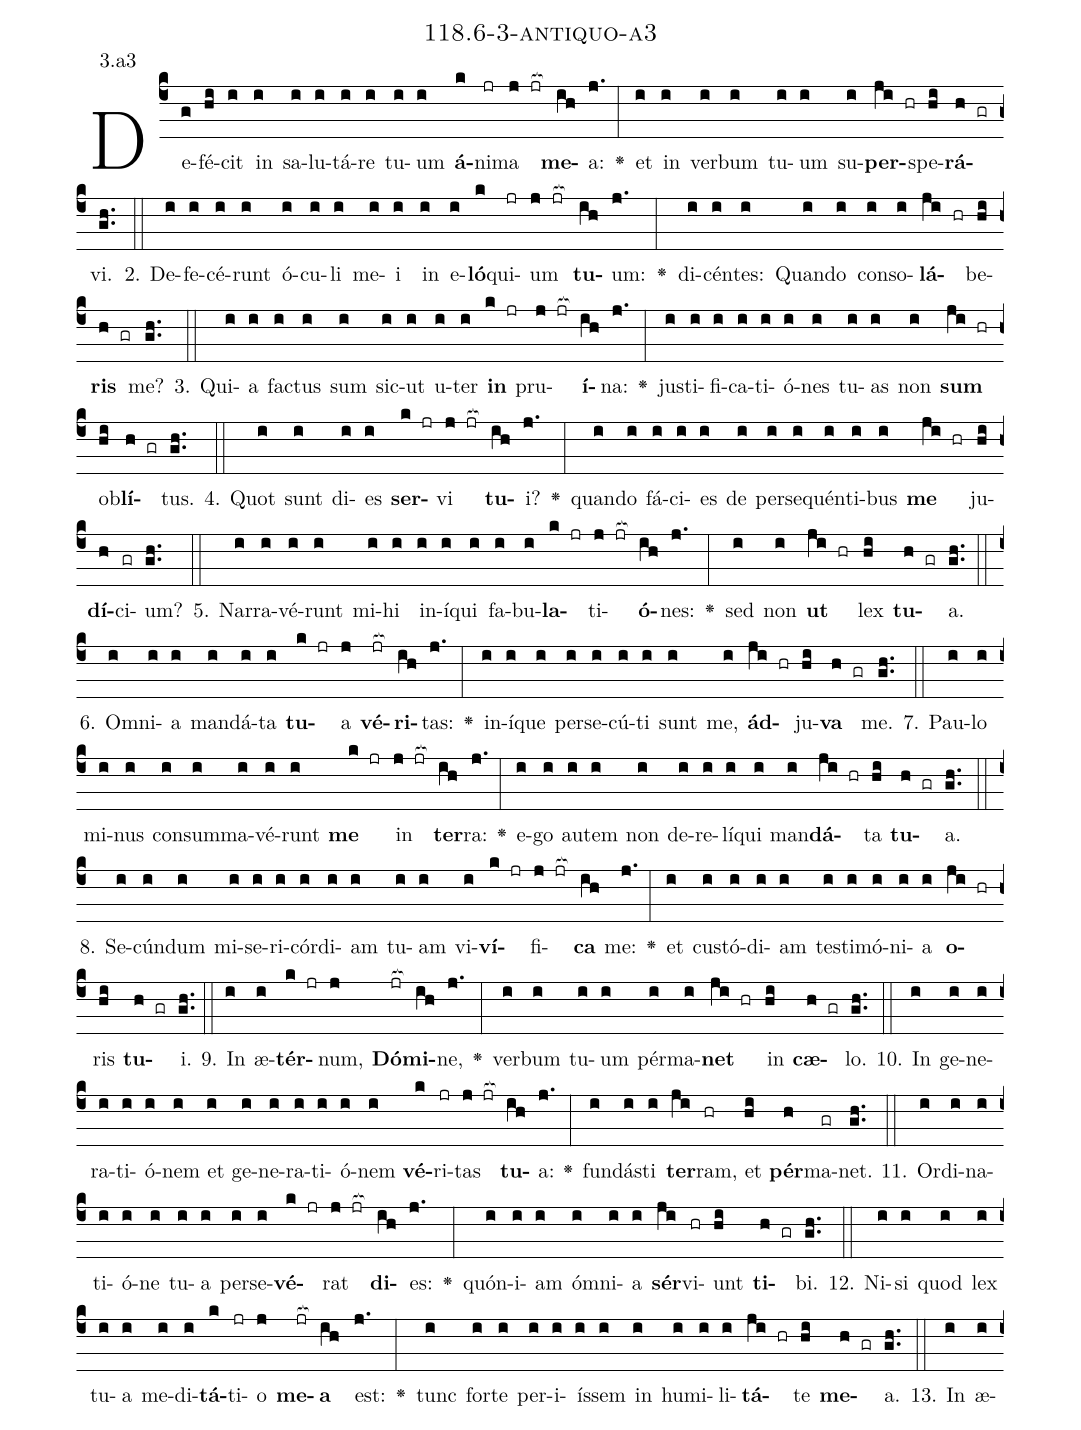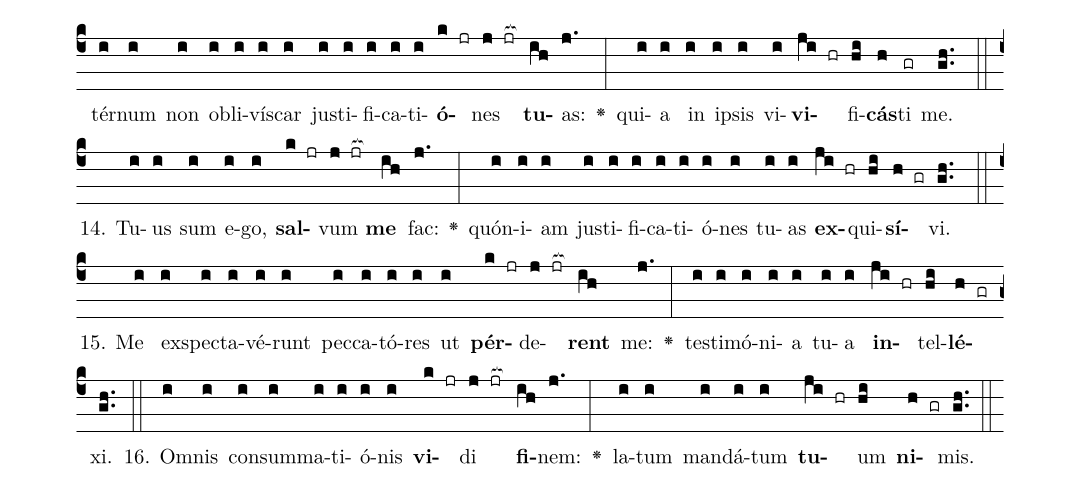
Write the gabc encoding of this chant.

name: 118.6-3-antiquo-a3;
annotation: 3.a3;
%%
(c4)De(g)fé(hi)cit(i) in(i) sa(i)lu(i)tá(i)re(i) tu(i)um(i) <b>á</b>(k)ni(jr)ma(j jr[ocb:1{]) <b>me</b>(ih[ocb:0}])a:(j.) <v>\greheightstar</v>(:) et(i) in(i) ver(i)bum(i) tu(i)um(i) su(i)<b>per</b>(ji hr)spe(hi)<b>rá</b>(h gr)vi.(gh..) (::)
2. De(i)fe(i)cé(i)runt(i) ó(i)cu(i)li(i) me(i)i(i) in(i) e(i)<b>ló</b>(k)qui(jr)um(j jr[ocb:1{]) <b>tu</b>(ih[ocb:0}])um:(j.) <v>\greheightstar</v>(:) di(i)cén(i)tes:(i) Quan(i)do(i) con(i)so(i)<b>lá</b>(ji hr)be(hi)<b>ris</b>(h gr) me?(gh..) (::)
3. Qui(i)a(i) fac(i)tus(i) sum(i) sic(i)ut(i) u(i)ter(i) <b>in</b>(k jr) pru(j jr[ocb:1{])<b>í</b>(ih[ocb:0}])na:(j.) <v>\greheightstar</v>(:) jus(i)ti(i)fi(i)ca(i)ti(i)ó(i)nes(i) tu(i)as(i) non(i) <b>sum</b>(ji hr) ob(hi)<b>lí</b>(h gr)tus.(gh..) (::)
4. Quot(i) sunt(i) di(i)es(i) <b>ser</b>(k jr)vi(j jr[ocb:1{]) <b>tu</b>(ih[ocb:0}])i?(j.) <v>\greheightstar</v>(:) quan(i)do(i) fá(i)ci(i)es(i) de(i) per(i)se(i)quén(i)ti(i)bus(i) <b>me</b>(ji hr) ju(hi)<b>dí</b>(h)ci(gr)um?(gh..) (::)
5. Nar(i)ra(i)vé(i)runt(i) mi(i)hi(i) in(i)í(i)qui(i) fa(i)bu(i)<b>la</b>(k jr)ti(j jr[ocb:1{])<b>ó</b>(ih[ocb:0}])nes:(j.) <v>\greheightstar</v>(:) sed(i) non(i) <b>ut</b>(ji hr) lex(hi) <b>tu</b>(h gr)a.(gh..) (::)
6. Om(i)ni(i)a(i) man(i)dá(i)ta(i) <b>tu</b>(k jr)a(j) <b>vé</b>(jr[ocb:1{])<b>ri</b>(ih[ocb:0}])tas:(j.) <v>\greheightstar</v>(:) in(i)í(i)que(i) per(i)se(i)cú(i)ti(i) sunt(i) me,(i) <b>ád</b>(ji hr)ju(hi)<b>va</b>(h gr) me.(gh..) (::)
7. Pau(i)lo(i) mi(i)nus(i) con(i)sum(i)ma(i)vé(i)runt(i) <b>me</b>(k jr) in(j jr[ocb:1{]) <b>ter</b>(ih[ocb:0}])ra:(j.) <v>\greheightstar</v>(:) e(i)go(i) au(i)tem(i) non(i) de(i)re(i)lí(i)qui(i) man(i)<b>dá</b>(ji hr)ta(hi) <b>tu</b>(h gr)a.(gh..) (::)
8. Se(i)cún(i)dum(i) mi(i)se(i)ri(i)cór(i)di(i)am(i) tu(i)am(i) vi(i)<b>ví</b>(k jr)fi(j jr[ocb:1{])<b>ca</b>(ih[ocb:0}]) me:(j.) <v>\greheightstar</v>(:) et(i) cus(i)tó(i)di(i)am(i) tes(i)ti(i)mó(i)ni(i)a(i) <b>o</b>(ji hr)ris(hi) <b>tu</b>(h gr)i.(gh..) (::)
9. In(i) æ(i)<b>tér</b>(k jr)num,(j) <b>Dó</b>(jr[ocb:1{])<b>mi</b>(ih[ocb:0}])ne,(j.) <v>\greheightstar</v>(:) ver(i)bum(i) tu(i)um(i) pér(i)ma(i)<b>net</b>(ji hr) in(hi) <b>cæ</b>(h gr)lo.(gh..) (::)
10. In(i) ge(i)ne(i)ra(i)ti(i)ó(i)nem(i) et(i) ge(i)ne(i)ra(i)ti(i)ó(i)nem(i) <b>vé</b>(k)ri(jr)tas(j jr[ocb:1{]) <b>tu</b>(ih[ocb:0}])a:(j.) <v>\greheightstar</v>(:) fun(i)dás(i)ti(i) <b>ter</b>(ji)ram,(hr) et(hi) <b>pér</b>(h)ma(gr)net.(gh..) (::)
11. Or(i)di(i)na(i)ti(i)ó(i)ne(i) tu(i)a(i) per(i)se(i)<b>vé</b>(k jr)rat(j jr[ocb:1{]) <b>di</b>(ih[ocb:0}])es:(j.) <v>\greheightstar</v>(:) quón(i)i(i)am(i) óm(i)ni(i)a(i) <b>sér</b>(ji)vi(hr)unt(hi) <b>ti</b>(h gr)bi.(gh..) (::)
12. Ni(i)si(i) quod(i) lex(i) tu(i)a(i) me(i)di(i)<b>tá</b>(k)ti(jr)o(j) <b>me</b>(jr[ocb:1{])<b>a</b>(ih[ocb:0}]) est:(j.) <v>\greheightstar</v>(:) tunc(i) for(i)te(i) per(i)i(i)ís(i)sem(i) in(i) hu(i)mi(i)li(i)<b>tá</b>(ji hr)te(hi) <b>me</b>(h gr)a.(gh..) (::)
13. In(i) æ(i)tér(i)num(i) non(i) ob(i)li(i)vís(i)car(i) jus(i)ti(i)fi(i)ca(i)ti(i)<b>ó</b>(k jr)nes(j jr[ocb:1{]) <b>tu</b>(ih[ocb:0}])as:(j.) <v>\greheightstar</v>(:) qui(i)a(i) in(i) ip(i)sis(i) vi(i)<b>vi</b>(ji hr)fi(hi)<b>cás</b>(h)ti(gr) me.(gh..) (::)
14. Tu(i)us(i) sum(i) e(i)go,(i) <b>sal</b>(k jr)vum(j jr[ocb:1{]) <b>me</b>(ih[ocb:0}]) fac:(j.) <v>\greheightstar</v>(:) quón(i)i(i)am(i) jus(i)ti(i)fi(i)ca(i)ti(i)ó(i)nes(i) tu(i)as(i) <b>ex</b>(ji hr)qui(hi)<b>sí</b>(h gr)vi.(gh..) (::)
15. Me(i) ex(i)spec(i)ta(i)vé(i)runt(i) pec(i)ca(i)tó(i)res(i) ut(i) <b>pér</b>(k jr)de(j jr[ocb:1{])<b>rent</b>(ih[ocb:0}]) me:(j.) <v>\greheightstar</v>(:) tes(i)ti(i)mó(i)ni(i)a(i) tu(i)a(i) <b>in</b>(ji hr)tel(hi)<b>lé</b>(h gr)xi.(gh..) (::)
16. Om(i)nis(i) con(i)sum(i)ma(i)ti(i)ó(i)nis(i) <b>vi</b>(k jr)di(j jr[ocb:1{]) <b>fi</b>(ih[ocb:0}])nem:(j.) <v>\greheightstar</v>(:) la(i)tum(i) man(i)dá(i)tum(i) <b>tu</b>(ji hr)um(hi) <b>ni</b>(h gr)mis.(gh..) (::)
